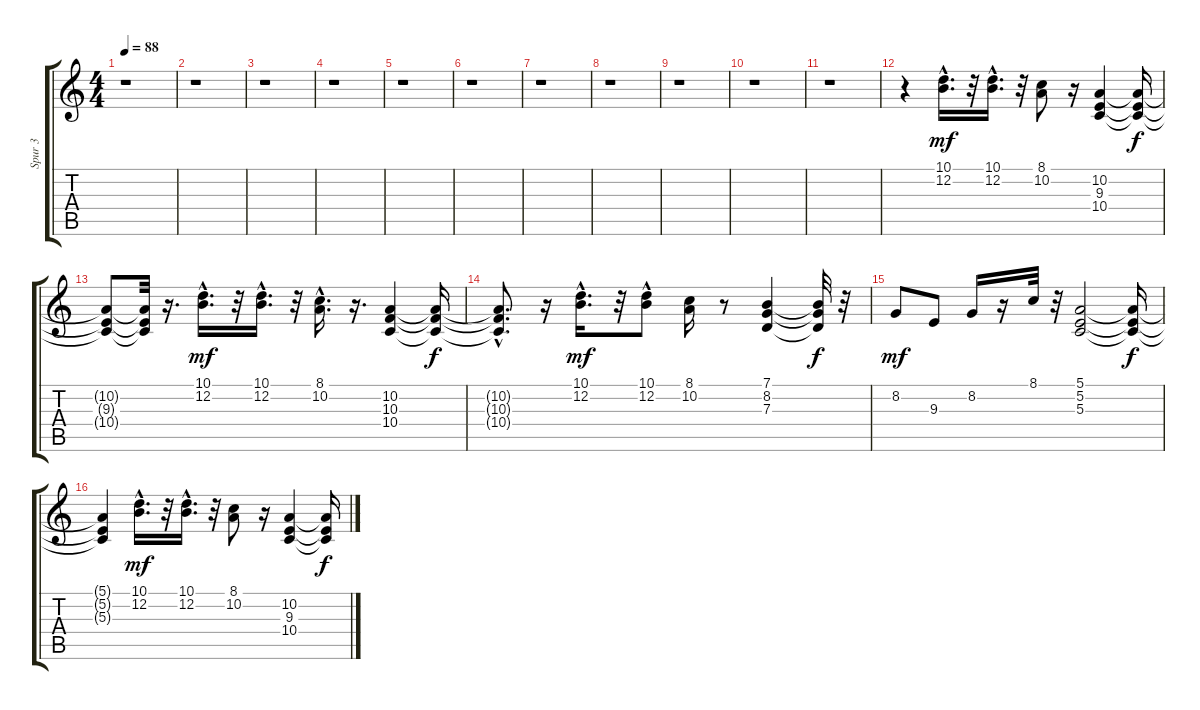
\track ("Spur 3" "Spur 3") {instrument brasssection}
\staff {score tabs}
\tuning (E4 B3 G3 D3 A2 E2) {hide}
\ts (4 4)
\tempo 88
\clef g2
\ks c
r.1{dy f} |
r.1 |
r.1 |
r.1 |
r.1 |
r.1 |
r.1 |
r.1 |
r.1 |
r.1 |
r.1 |
r.4 (10.1{hac} 12.2{hac}).16{d dy mf} r.32 (10.1{hac} 12.2{hac}).16{d} r.32 (8.1 10.2).8 r.16 (10.2 9.3 10.4).4 (10.2{t} 9.3{t} 10.4{t}).16{dy f} |
(10.2{t} 9.3{t} 10.4{t}).8 (10.2{t} 9.3{t} 10.4{t}).32 r.16{d} (10.1{hac} 12.2{hac}).16{d dy mf} r.32 (10.1{hac} 12.2{hac}).16{d} r.32 (8.1{hac} 10.2{hac}).16{d} r.16{d} (10.2 10.3 10.4).4 (10.2{t} 10.3{t} 10.4{t}).16{dy f} |
(10.2{hac t} 10.3{t} 10.4{t}).8{d} r.16 (10.1{hac} 12.2{hac}).16{d dy mf} r.32 (10.1 12.2{hac}).8 (8.1 10.2).16 r.8 (7.1 8.2 7.3).4 (7.1{t} 8.2{t} 7.3{t}).32{dy f} r.32 |
8.2.8{dy mf} 9.3.8 8.2.16 r.16 8.1.32 r.32 (5.1 5.2 5.3).2 (5.1{t} 5.2{t} 5.3{t}).16{dy f} |
(5.1{t} 5.2{t} 5.3{t}).4 (10.1{hac} 12.2{hac}).16{d dy mf} r.32 (10.1{hac} 12.2{hac}).16{d} r.32 (8.1 10.2).8 r.16 (10.2 9.3 10.4).4 (10.2{t} 9.3{t} 10.4{t}).16{dy f}
